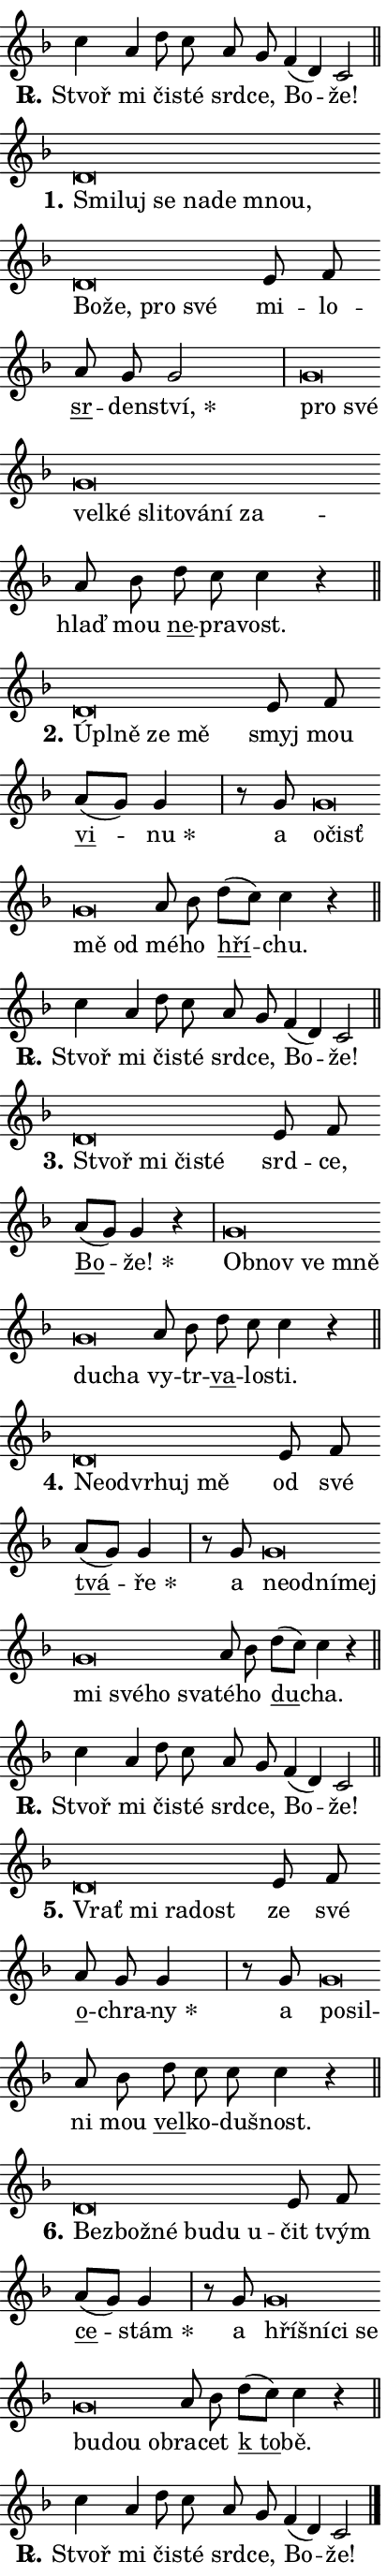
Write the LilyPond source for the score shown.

\version "2.24.0"
\header { tagline = "" }
\paper {
  indent = 0\cm
  top-margin = 0\cm
  right-margin = 0.13\cm % to fit lyric hyphens
  bottom-margin = 0\cm
  left-margin = 0\cm
  paper-width = 7\cm
  page-breaking = #ly:one-page-breaking
  system-system-spacing.basic-distance = #11
  score-system-spacing.basic-distance = #11
  ragged-last = ##f
}


%% Author: Thomas Morley
%% https://lists.gnu.org/archive/html/lilypond-user/2020-05/msg00002.html
#(define (line-position grob)
"Returns position of @var[grob} in current system:
   @code{'start}, if at first time-step
   @code{'end}, if at last time-step
   @code{'middle} otherwise
"
  (let* ((col (ly:item-get-column grob))
         (ln (ly:grob-object col 'left-neighbor))
         (rn (ly:grob-object col 'right-neighbor))
         (col-to-check-left (if (ly:grob? ln) ln col))
         (col-to-check-right (if (ly:grob? rn) rn col))
         (break-dir-left
           (and
             (ly:grob-property col-to-check-left 'non-musical #f)
             (ly:item-break-dir col-to-check-left)))
         (break-dir-right
           (and
             (ly:grob-property col-to-check-right 'non-musical #f)
             (ly:item-break-dir col-to-check-right))))
        (cond ((eqv? 1 break-dir-left) 'start)
              ((eqv? -1 break-dir-right) 'end)
              (else 'middle))))

#(define (tranparent-at-line-position vctor)
  (lambda (grob)
  "Relying on @code{line-position} select the relevant enry from @var{vctor}.
Used to determine transparency,"
    (case (line-position grob)
      ((end) (not (vector-ref vctor 0)))
      ((middle) (not (vector-ref vctor 1)))
      ((start) (not (vector-ref vctor 2))))))

noteHeadBreakVisibility =
#(define-music-function (break-visibility)(vector?)
"Makes @code{NoteHead}s transparent relying on @var{break-visibility}"
#{
  \override NoteHead.transparent =
    #(tranparent-at-line-position break-visibility)
#})

#(define delete-ledgers-for-transparent-note-heads
  (lambda (grob)
    "Reads whether a @code{NoteHead} is transparent.
If so this @code{NoteHead} is removed from @code{'note-heads} from
@var{grob}, which is supposed to be @code{LedgerLineSpanner}.
As a result ledgers are not printed for this @code{NoteHead}"
    (let* ((nhds-array (ly:grob-object grob 'note-heads))
           (nhds-list
             (if (ly:grob-array? nhds-array)
                 (ly:grob-array->list nhds-array)
                 '()))
           ;; Relies on the transparent-property being done before
           ;; Staff.LedgerLineSpanner.after-line-breaking is executed.
           ;; This is fragile ...
           (to-keep
             (remove
               (lambda (nhd)
                 (ly:grob-property nhd 'transparent #f))
               nhds-list)))
      ;; TODO find a better method to iterate over grob-arrays, similiar
      ;; to filter/remove etc for lists
      ;; For now rebuilt from scratch
      (set! (ly:grob-object grob 'note-heads)  '())
      (for-each
        (lambda (nhd)
          (ly:pointer-group-interface::add-grob grob 'note-heads nhd))
        to-keep))))

squashNotes = {
  \override NoteHead.X-extent = #'(-0.2 . 0.2)
  \override NoteHead.Y-extent = #'(-0.75 . 0)
  \override NoteHead.stencil =
    #(lambda (grob)
       (let ((pos (ly:grob-property grob 'staff-position)))
         (begin
           (if (< pos -7) (display "ERROR: Lower brevis then expected\n") (display "OK: Expected brevis position\n"))
           (if (<= pos -6) ly:text-interface::print ly:note-head::print))))
}
unSquashNotes = {
  \revert NoteHead.X-extent
  \revert NoteHead.Y-extent
  \revert NoteHead.stencil
}

hideNotes = \noteHeadBreakVisibility #begin-of-line-visible
unHideNotes = \noteHeadBreakVisibility #all-visible

% work-around for resetting accidentals
% https://lilypond.org/doc/v2.23/Documentation/notation/displaying-rhythms#unmetered-music
cadenzaMeasure = {
  \cadenzaOff
  \partial 1024 s1024
  \cadenzaOn
}

#(define-markup-command (accent layout props text) (markup?)
  "Underline accented syllable"
  (interpret-markup layout props
    #{\markup \override #'(offset . 4.3) \underline { #text }#}))

responsum = \markup \concat {
  "R" \hspace #-1.05 \path #0.1 #'((moveto 0 0.07) (lineto 0.9 0.8)) \hspace #0.05 "."
}

spaceSize = #0.6828661417322834 % exact space size for TeX Gyre Schola

\layout {
  \context {
    \Staff
    \remove "Time_signature_engraver"
    \override LedgerLineSpanner.after-line-breaking = #delete-ledgers-for-transparent-note-heads
  }
  \context {
    \Lyrics {
      \override LyricSpace.minimum-distance = \spaceSize
      \override LyricText.font-name = #"TeX Gyre Schola"
      \override LyricText.font-size = 1
      \override StanzaNumber.font-name = #"TeX Gyre Schola Bold"
      \override StanzaNumber.font-size = 1
    }
  }
  \context {
    \Score 
    \override NoteHead.text =
      #(lambda (grob) 
        (let ((pos (ly:grob-property grob 'staff-position)))
          #{\markup {
            \combine
              \halign #-0.55 \raise #(if (= pos -6) 0 0.5) \override #'(thickness . 2) \draw-line #'(3.2 . 0)
              \musicglyph "noteheads.sM1"
          }#}))
  }
}

% magnetic-lyrics.ily
%
%   written by
%     Jean Abou Samra <jean@abou-samra.fr>
%     Werner Lemberg <wl@gnu.org>
%
%   adapted by
%     Jiri Hon <jiri.hon@gmail.com>
%
% Version 2022-Apr-15

% https://www.mail-archive.com/lilypond-user@gnu.org/msg149350.html

#(define (Left_hyphen_pointer_engraver context)
   "Collect syllable-hyphen-syllable occurrences in lyrics and store
them in properties.  This engraver only looks to the left.  For
example, if the lyrics input is @code{foo -- bar}, it does the
following.

@itemize @bullet
@item
Set the @code{text} property of the @code{LyricHyphen} grob between
@q{foo} and @q{bar} to @code{foo}.

@item
Set the @code{left-hyphen} property of the @code{LyricText} grob with
text @q{foo} to the @code{LyricHyphen} grob between @q{foo} and
@q{bar}.
@end itemize

Use this auxiliary engraver in combination with the
@code{lyric-@/text::@/apply-@/magnetic-@/offset!} hook."
   (let ((hyphen #f)
         (text #f))
     (make-engraver
      (acknowledgers
       ((lyric-syllable-interface engraver grob source-engraver)
        (set! text grob)))
      (end-acknowledgers
       ((lyric-hyphen-interface engraver grob source-engraver)
        ;(when (not (grob::has-interface grob 'lyric-space-interface))
          (set! hyphen grob)));)
      ((stop-translation-timestep engraver)
       (when (and text hyphen)
         (ly:grob-set-object! text 'left-hyphen hyphen))
       (set! text #f)
       (set! hyphen #f)))))

#(define (lyric-text::apply-magnetic-offset! grob)
   "If the space between two syllables is less than the value in
property @code{LyricText@/.details@/.squash-threshold}, move the right
syllable to the left so that it gets concatenated with the left
syllable.

Use this function as a hook for
@code{LyricText@/.after-@/line-@/breaking} if the
@code{Left_@/hyphen_@/pointer_@/engraver} is active."
   (let ((hyphen (ly:grob-object grob 'left-hyphen #f)))
     (when hyphen
       (let ((left-text (ly:spanner-bound hyphen LEFT)))
         (when (grob::has-interface left-text 'lyric-syllable-interface)
           (let* ((common (ly:grob-common-refpoint grob left-text X))
                  (this-x-ext (ly:grob-extent grob common X))
                  (left-x-ext
                   (begin
                     ;; Trigger magnetism for left-text.
                     (ly:grob-property left-text 'after-line-breaking)
                     (ly:grob-extent left-text common X)))
                  ;; `delta` is the gap width between two syllables.
                  (delta (- (interval-start this-x-ext)
                            (interval-end left-x-ext)))
                  (details (ly:grob-property grob 'details))
                  (threshold (assoc-get 'squash-threshold details 0.2)))
             (when (< delta threshold)
               (let* (;; We have to manipulate the input text so that
                      ;; ligatures crossing syllable boundaries are not
                      ;; disabled.  For languages based on the Latin
                      ;; script this is essentially a beautification.
                      ;; However, for non-Western scripts it can be a
                      ;; necessity.
                      (lt (ly:grob-property left-text 'text))
                      (rt (ly:grob-property grob 'text))
                      (is-space (grob::has-interface hyphen 'lyric-space-interface))
                      (space (if is-space " " ""))
                      (extra-delta (if is-space spaceSize 0))
                      ;; Append new syllable.
                      (ltrt-space (if (and (string? lt) (string? rt))
                                (string-append lt space rt)
                                (make-concat-markup (list lt space rt))))
                      ;; Right-align `ltrt` to the right side.
                      (ltrt-space-markup (grob-interpret-markup
                               grob
                               (make-translate-markup
                                (cons (interval-length this-x-ext) 0)
                                (make-right-align-markup ltrt-space)))))
                 (begin
                   ;; Don't print `left-text`.
                   (ly:grob-set-property! left-text 'stencil #f)
                   ;; Set text and stencil (which holds all collected
                   ;; syllables so far) and shift it to the left.
                   (ly:grob-set-property! grob 'text ltrt-space)
                   (ly:grob-set-property! grob 'stencil ltrt-space-markup)
                   (ly:grob-translate-axis! grob (- (- delta extra-delta)) X))))))))))


#(define (lyric-hyphen::displace-bounds-first grob)
   ;; Make very sure this callback isn't triggered too early.
   (let ((left (ly:spanner-bound grob LEFT))
         (right (ly:spanner-bound grob RIGHT)))
     (ly:grob-property left 'after-line-breaking)
     (ly:grob-property right 'after-line-breaking)
     (ly:lyric-hyphen::print grob)))

squashThreshold = #0.4

\layout {
  \context {
    \Lyrics
    \consists #Left_hyphen_pointer_engraver
    \override LyricText.after-line-breaking =
      #lyric-text::apply-magnetic-offset!
    \override LyricHyphen.stencil = #lyric-hyphen::displace-bounds-first
    \override LyricText.details.squash-threshold = \squashThreshold
    \override LyricHyphen.minimum-distance = 0
    \override LyricHyphen.minimum-length = \squashThreshold
  }
}

squashText = \override LyricText.details.squash-threshold = 9999
unSquashText = \override LyricText.details.squash-threshold = \squashThreshold

leftText = \override LyricText.self-alignment-X = #LEFT
unLeftText = \revert LyricText.self-alignment-X

starOffset = #(lambda (grob) 
                (let ((x_offset (ly:self-alignment-interface::aligned-on-x-parent grob)))
                  (if (= x_offset 0) 0 (+ x_offset 1.2))))

star = #(define-music-function (syllable)(string?)
"Append star separator at the end of a syllable"
#{
  \once \override LyricText.X-offset = #starOffset
  \lyricmode { \markup {
    #syllable
    \override #'((font-name . "TeX Gyre Schola Bold")) \hspace #0.2 \lower #0.65 \larger "*"
  } }
#})

starAccent = #(define-music-function (syllable)(string?)
"Append star separator at the end of a syllable and make accent"
#{
  \once \override LyricText.X-offset = #starOffset
  \lyricmode { \markup {
    \accent #syllable
    \override #'((font-name . "TeX Gyre Schola Bold")) \hspace #0.2 \lower #0.65 \larger "*"
  } }
#})

breath = #(define-music-function (syllable)(string?)
"Append breathing indicator at the end of a syllable"
#{
  \lyricmode { \markup { #syllable "+" } }
#})

optionalBreath = #(define-music-function (syllable)(string?)
"Append optional breathing indicator at the end of a syllable"
#{
  \lyricmode { \markup { #syllable "(+)" } }
#})


\score {
    <<
        \new Voice = "melody" { \cadenzaOn \key f \major \relative { c''4 a d8 c a g \bar "" f4( d) c2 \cadenzaMeasure \bar "||" \break } }
        \new Lyrics \lyricsto "melody" { \lyricmode { \set stanza = \responsum
Stvoř mi či -- sté srd -- ce, Bo -- že! } }
    >>
    \layout {}
}

\score {
    <<
        \new Voice = "melody" { \cadenzaOn \key f \major \relative { \squashNotes d'\breve*1/16 \hideNotes \breve*1/16 \bar "" \breve*1/16 \bar "" \breve*1/16 \bar "" \breve*1/16 \bar "" \breve*1/16 \bar "" \breve*1/16 \bar "" \breve*1/16 \bar "" \breve*1/16 \breve*1/16 \bar "" \unHideNotes \unSquashNotes e8 f \bar "" a g g2 \cadenzaMeasure \bar "|" \squashNotes g\breve*1/16 \hideNotes \breve*1/16 \bar "" \breve*1/16 \bar "" \breve*1/16 \bar "" \breve*1/16 \bar "" \breve*1/16 \bar "" \breve*1/16 \bar "" \breve*1/16 \breve*1/16 \bar "" \unHideNotes \unSquashNotes a8 bes \bar "" d c c4 r \cadenzaMeasure \bar "||" \break } }
        \new Lyrics \lyricsto "melody" { \lyricmode { \set stanza = "1."
\leftText Smi -- \squashText luj se na -- de mnou, Bo -- že, pro své \unLeftText \unSquashText mi -- lo -- \markup \accent sr -- den -- \star ství, \leftText pro \squashText své vel -- ké sli -- to -- vá -- ní za -- \unLeftText \unSquashText hlaď mou \markup \accent ne -- pra -- vost. } }
    >>
    \layout {}
}

\score {
    <<
        \new Voice = "melody" { \cadenzaOn \key f \major \relative { \squashNotes d'\breve*1/16 \hideNotes \breve*1/16 \bar "" \breve*1/16 \breve*1/16 \bar "" \unHideNotes \unSquashNotes e8 f \bar "" a[( g)] g4 \cadenzaMeasure \bar "|" r8 g8 \squashNotes g\breve*1/16 \hideNotes \breve*1/16 \bar "" \breve*1/16 \breve*1/16 \bar "" \unHideNotes \unSquashNotes a8 bes \bar "" d[( c)] c4 r \cadenzaMeasure \bar "||" \break } }
        \new Lyrics \lyricsto "melody" { \lyricmode { \set stanza = "2."
\leftText Úpl -- \squashText ně ze mě \unLeftText \unSquashText smyj mou \markup \accent vi -- \star nu a \leftText o -- \squashText čisť mě od \unLeftText \unSquashText mé -- ho \markup \accent hří -- chu. } }
    >>
    \layout {}
}

\score {
    <<
        \new Voice = "melody" { \cadenzaOn \key f \major \relative { c''4 a d8 c a g \bar "" f4( d) c2 \cadenzaMeasure \bar "||" \break } }
        \new Lyrics \lyricsto "melody" { \lyricmode { \set stanza = \responsum
Stvoř mi či -- sté srd -- ce, Bo -- že! } }
    >>
    \layout {}
}

\score {
    <<
        \new Voice = "melody" { \cadenzaOn \key f \major \relative { \squashNotes d'\breve*1/16 \hideNotes \breve*1/16 \bar "" \breve*1/16 \breve*1/16 \bar "" \unHideNotes \unSquashNotes e8 f \bar "" a[( g)] g4 r \cadenzaMeasure \bar "|" \squashNotes g\breve*1/16 \hideNotes \breve*1/16 \bar "" \breve*1/16 \bar "" \breve*1/16 \bar "" \breve*1/16 \breve*1/16 \bar "" \unHideNotes \unSquashNotes a8 bes \bar "" d c c4 r \cadenzaMeasure \bar "||" \break } }
        \new Lyrics \lyricsto "melody" { \lyricmode { \set stanza = "3."
\leftText Stvoř \squashText mi či -- sté \unLeftText \unSquashText srd -- ce, \markup \accent Bo -- \star že! \leftText Ob -- \squashText nov ve mně du -- cha \unLeftText \unSquashText vy -- tr -- \markup \accent va -- lo -- sti. } }
    >>
    \layout {}
}

\score {
    <<
        \new Voice = "melody" { \cadenzaOn \key f \major \relative { \squashNotes d'\breve*1/16 \hideNotes \breve*1/16 \bar "" \breve*1/16 \bar "" \breve*1/16 \breve*1/16 \bar "" \unHideNotes \unSquashNotes e8 f \bar "" a[( g)] g4 \cadenzaMeasure \bar "|" r8 g8 \squashNotes g\breve*1/16 \hideNotes \breve*1/16 \bar "" \breve*1/16 \bar "" \breve*1/16 \bar "" \breve*1/16 \bar "" \breve*1/16 \bar "" \breve*1/16 \breve*1/16 \bar "" \unHideNotes \unSquashNotes a8 bes \bar "" d[( c)] c4 r \cadenzaMeasure \bar "||" \break } }
        \new Lyrics \lyricsto "melody" { \lyricmode { \set stanza = "4."
\leftText Ne -- \squashText od -- vr -- huj mě \unLeftText \unSquashText od své \markup \accent tvá -- \star ře a \leftText ne -- \squashText od -- ní -- mej mi své -- ho sva -- \unLeftText \unSquashText té -- ho \markup \accent du -- cha. } }
    >>
    \layout {}
}

\score {
    <<
        \new Voice = "melody" { \cadenzaOn \key f \major \relative { c''4 a d8 c a g \bar "" f4( d) c2 \cadenzaMeasure \bar "||" \break } }
        \new Lyrics \lyricsto "melody" { \lyricmode { \set stanza = \responsum
Stvoř mi či -- sté srd -- ce, Bo -- že! } }
    >>
    \layout {}
}

\score {
    <<
        \new Voice = "melody" { \cadenzaOn \key f \major \relative { \squashNotes d'\breve*1/16 \hideNotes \breve*1/16 \bar "" \breve*1/16 \breve*1/16 \bar "" \unHideNotes \unSquashNotes e8 f \bar "" a g g4 \cadenzaMeasure \bar "|" r8 g8 \squashNotes g\breve*1/16 \hideNotes \breve*1/16 \bar "" \unHideNotes \unSquashNotes a8 bes \bar "" d c c c4 r \cadenzaMeasure \bar "||" \break } }
        \new Lyrics \lyricsto "melody" { \lyricmode { \set stanza = "5."
\leftText Vrať \squashText mi ra -- dost \unLeftText \unSquashText ze své \markup \accent o -- chra -- \star ny a \leftText po -- \squashText sil -- \unLeftText \unSquashText ni mou \markup \accent vel -- ko -- du -- šnost. } }
    >>
    \layout {}
}

\score {
    <<
        \new Voice = "melody" { \cadenzaOn \key f \major \relative { \squashNotes d'\breve*1/16 \hideNotes \breve*1/16 \bar "" \breve*1/16 \bar "" \breve*1/16 \bar "" \breve*1/16 \breve*1/16 \bar "" \unHideNotes \unSquashNotes e8 f \bar "" a[( g)] g4 \cadenzaMeasure \bar "|" r8 g8 \squashNotes g\breve*1/16 \hideNotes \breve*1/16 \bar "" \breve*1/16 \bar "" \breve*1/16 \bar "" \breve*1/16 \bar "" \breve*1/16 \breve*1/16 \bar "" \unHideNotes \unSquashNotes a8 bes \bar "" d[( c)] c4 r \cadenzaMeasure \bar "||" \break } }
        \new Lyrics \lyricsto "melody" { \lyricmode { \set stanza = "6."
\leftText Bez -- \squashText bož -- né bu -- du u -- \unLeftText \unSquashText čit tvým \markup \accent ce -- \star stám a \leftText hří -- \squashText šní -- ci se bu -- dou ob -- \unLeftText \unSquashText ra -- cet \markup \accent "k to" -- bě. } }
    >>
    \layout {}
}

\score {
    <<
        \new Voice = "melody" { \cadenzaOn \key f \major \relative { c''4 a d8 c a g \bar "" f4( d) c2 \cadenzaMeasure \bar "||" \break } \bar "|." }
        \new Lyrics \lyricsto "melody" { \lyricmode { \set stanza = \responsum
Stvoř mi či -- sté srd -- ce, Bo -- že! } }
    >>
    \layout {}
}
